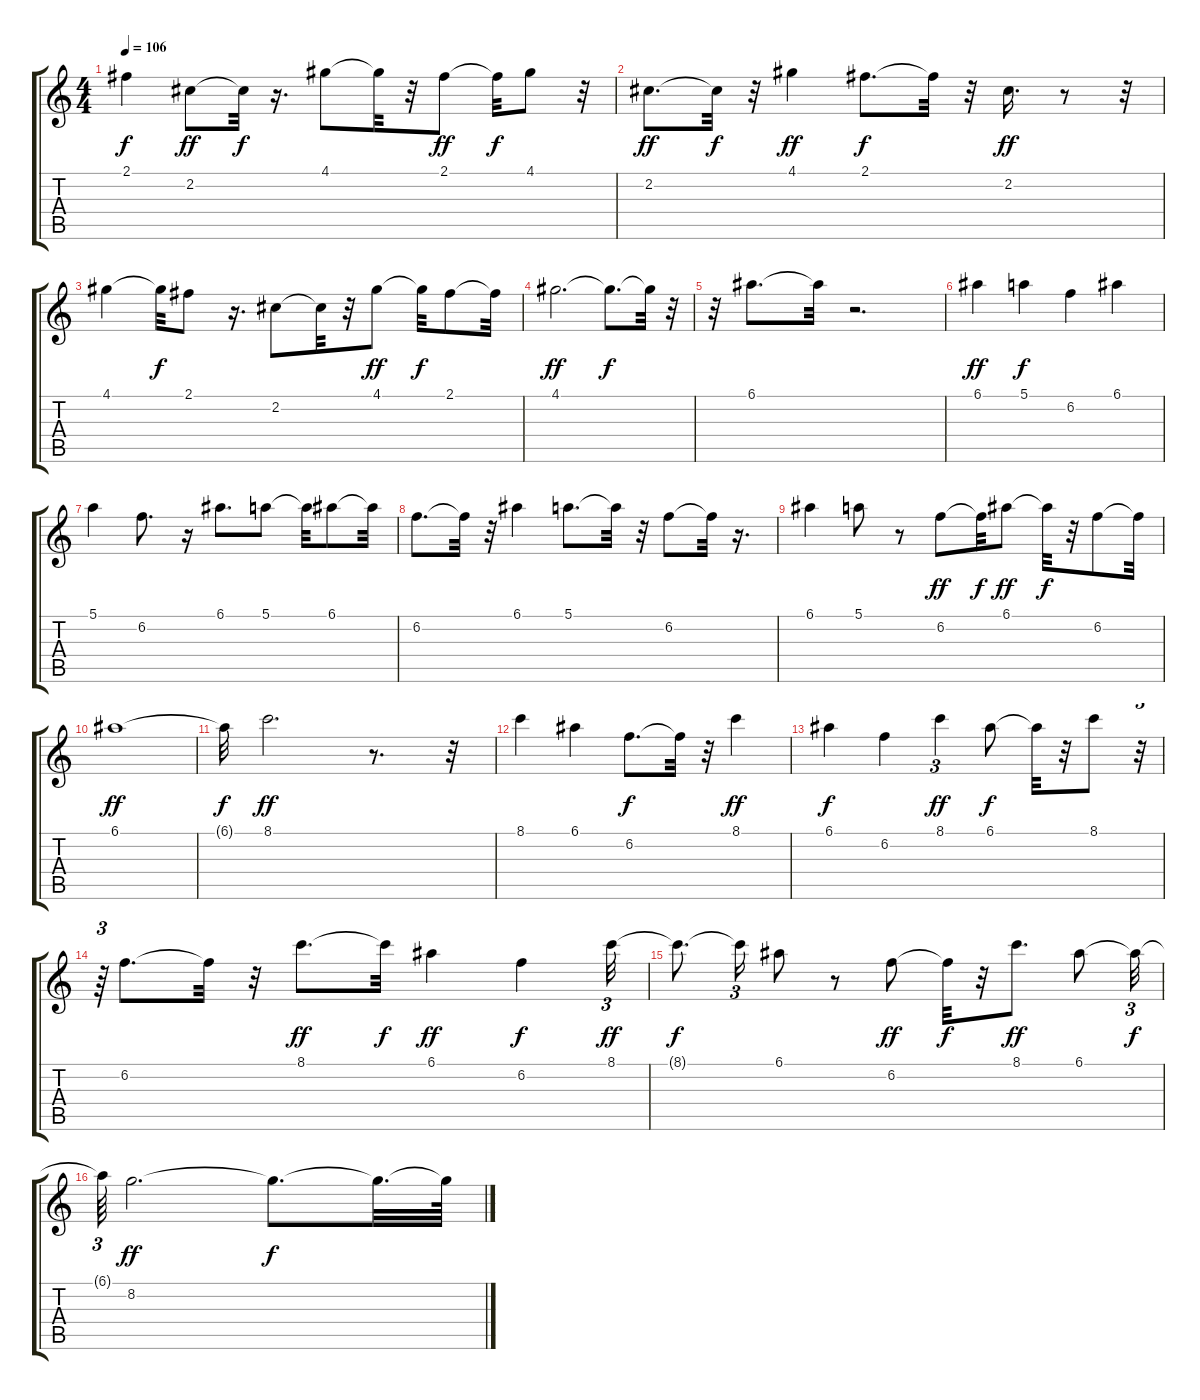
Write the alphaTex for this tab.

\track "" {instrument electricguitarjazz}
\staff {score tabs}
\tuning (E4 B3 G3 D3 A2 E2) {hide}
\ts (4 4)
\tempo 106
\clef g2
\ks c
2.1.4{dy f} 2.2.8{dy ff} 2.2{t}.32{dy f} r.16{d} 4.1.8 4.1{t}.32 r.32 2.1.8{dy ff} 2.1{t}.32{dy f} 4.1.8 r.32 |
2.2.8{d dy ff} 2.2{t}.32{dy f} r.32 4.1.4{dy ff} 2.1.8{d dy f} 2.1{t}.32 r.32 2.2.16{d dy ff} r.8 r.32 |
4.1.4 4.1{t}.32{dy f} 2.1.8 r.16{d} 2.2.8 2.2{t}.32 r.32 4.1.8{dy ff} 4.1{t}.32{dy f} 2.1.8 2.1{t}.32 |
4.1.2{d dy ff} 4.1{t}.8{d dy f} 4.1{t}.32 r.32 |
r.32 6.1.8{d} 6.1{t}.32 r.2{d} |
6.1.4{dy ff} 5.1.4{dy f} 6.2.4 6.1.4 |
5.1.4 6.2.8{d} r.16 6.1.8{d} 5.1.8 5.1{t}.32 6.1.8 6.1{t}.32 |
6.2.8{d} 6.2{t}.32 r.32 6.1.4 5.1.8{d} 5.1{t}.32 r.32 6.2.8 6.2{t}.32 r.16{d} |
6.1.4 5.1.8 r.8 6.2.8{dy ff} 6.2{t}.32{dy f} 6.1.8{dy ff} 6.1{t}.32{dy f} r.32 6.2.8 6.2{t}.32 |
6.1.1{dy ff} |
6.1{t}.32{dy f} 8.1.2{d dy ff} r.8{d} r.32 |
8.1.4 6.1.4 6.2.8{d dy f} 6.2{t}.32 r.32 8.1.4{dy ff} |
6.1.4{dy f} 6.2.4 8.1.4{tu (3 2) dy ff} 6.1.8{dy f} 6.1{t}.32 r.32 8.1.8 r.32{tu (3 2)} |
r.64{tu (3 2)} 6.2.8{d} 6.2{t}.32 r.32 8.1.8{d dy ff} 8.1{t}.32{dy f} 6.1.4{dy ff} 6.2.4{dy f} 8.1.32{tu (3 2) dy ff} |
8.1{t}.8{d dy f} 8.1{t}.16{tu (3 2)} 6.1.8 r.8 6.2.8{dy ff} 6.2{t}.32{dy f} r.32 8.1.8{d dy ff} 6.1.8 6.1{t}.32{tu (3 2) dy f} |
6.1{t}.64{tu (3 2)} 8.2.2{d dy ff} 8.2{t}.8{d dy f} 8.2{t}.32{d} 8.2{t}.64
